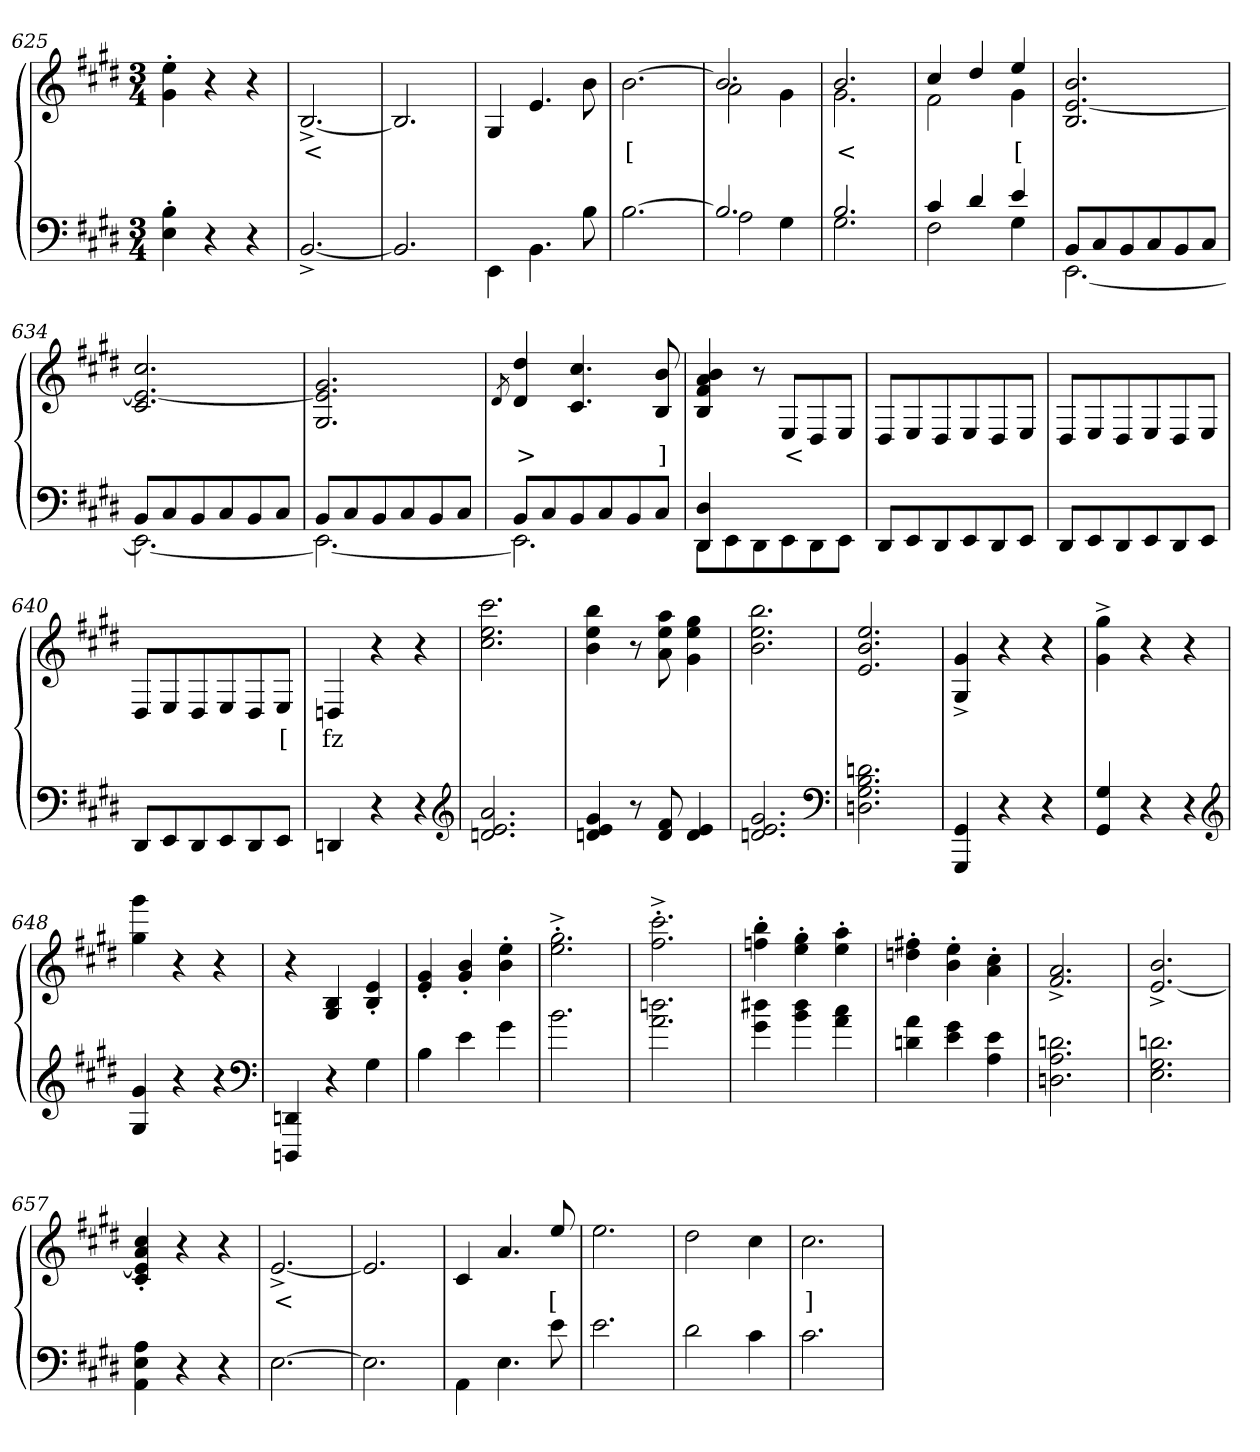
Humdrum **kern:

**kern	**kern	**text
*part2	*part1	*part1
*staff2	*staff1	*staff1
*clefF4	*clefG2	*
*k[f#c#g#d#]	*k[f#c#g#d#]	*
*M3/4	*M3/4	*
=625	=625	=625
4B'> 4E'>	4ee'> 4g#'>	.
4r	4r	.
4r	4r	.
=626	=626	=626
[2.BB^>	[2.B^>	<
=627	=627	=627
2.BB]	2.B]	.
=628	=628	=628
4EE\	4G#	.
4.BB\	4.e	.
8B\	8b	.
=629	=629	=629
[2.B	[2.b	[
=630	=630	=630
*^	*^	*
2.B]	2A	2.b]	2a	.
.	4G#	.	4g#	.
=631	=631	=631	=631	=631
2.B	2.G#	2.b	2.g#	<
=632	=632	=632	=632	=632
4c#	2F#	4cc#	2f#	.
4d#	.	4dd#	.	.
4e	4G#	4ee	4g#	[
*	*	*v	*v	*
=633	=633	=633	=633
8BBL	[2.EE	2.b [2.e 2.B	.
8C#	.	.	.
8BB	.	.	.
8C#	.	.	.
8BB	.	.	.
8C#J	.	.	.
=634	=634	=634	=634
8BBL	2.EE_	2.cc# 2.e_ 2.c#	.
8C#	.	.	.
8BB	.	.	.
8C#	.	.	.
8BB	.	.	.
8C#J	.	.	.
=635	=635	=635	=635
8BBL	2.EE_	2.g# 2.e] 2.G#	.
8C#	.	.	.
8BB	.	.	.
8C#	.	.	.
8BB	.	.	.
8C#J	.	.	.
=636	=636	=636	=636
.	.	8qd#/	.
8BBL	2.EE]	4dd# 4d#	>
8C#	.	.	.
8BB	.	4.cc# 4.c#	.
8C#	.	.	.
8BB	.	.	.
8C#J	.	8b 8B	]
=637	=637	=637	=637
4D# 4DD#	8DD#L	4b 4a 4f# 4B	.
.	8EE	.	.
2ryy	8DD#	8r	.
.	8EE	8EL	<
.	8DD#	8D#	.
.	8EEJ	8EJ	.
*v	*v	*	*
=638	=638	=638
8DD#L	8D#L	.
8EE	8E	.
8DD#	8D#	.
8EE	8E	.
8DD#	8D#	.
8EEJ	8EJ	.
=639	=639	=639
8DD#L	8D#L	.
8EE	8E	.
8DD#	8D#	.
8EE	8E	.
8DD#	8D#	.
8EEJ	8EJ	.
=640	=640	=640
8DD#L	8D#L	.
8EE	8E	.
8DD#	8D#	.
8EE	8E	.
8DD#	8D#	.
8EEJ	8EJ	[
=641	=641	=641
4DDn	4Dn	fz
4r	4r	.
4r	4r	.
*clefG2	*	*
=642	=642	=642
2.a 2.e 2.dn	2.ccc# 2.ee 2.cc#	.
=643	=643	=643
4g# 4e 4dn	4bb 4ee 4b	.
8r	8r	.
8f# 8d	8aa 8ee 8a	.
4e 4d	4gg# 4ee 4g#	.
=644	=644	=644
2.g# 2.e 2.dn	2.bb 2.ee 2.b	.
*clefF4	*	*
=645	=645	=645
2.dn 2.B 2.G# 2.Dn	2.ee 2.b 2.e	.
=646	=646	=646
4GG# 4GGG#	4g#^> 4G#^>	.
4r	4r	.
4r	4r	.
=647	=647	=647
4G# 4GG#	4gg#^> 4g#^>	.
4r	4r	.
4r	4r	.
*clefG2	*	*
=648	=648	=648
4g# 4G#	4ggg# 4gg#	.
4r	4r	.
4r	4r	.
*clefF4	*	*
=649	=649	=649
4DDn 4DDDn	4r	.
4r	4B 4G#	.
4G#	4e'> 4B'>	.
=650	=650	=650
4B	4g#'> 4e'>	.
4e	4b'> 4g#'>	.
4g#	4ee'> 4b'>	.
=651	=651	=651
2.b	2.gg#^>'> 2.ee^>'>	.
=652	=652	=652
2.ddn 2.a	2.ccc#^>'> 2.ff#^>'>	.
=653	=653	=653
4dd#X 4g#	4bb'> 4ffn'>	.
4dd# 4b	4gg#'> 4ee'>	.
4cc# 4a	4aa'> 4ee'>	.
=654	=654	=654
4a 4dn	4ff#X'> 4ddn'>	.
4g# 4e	4ee'> 4b'>	.
4e 4A	4cc#'> 4a'>	.
=655	=655	=655
2.dn 2.A 2.Dn	2.a^> 2.f#^>	.
=656	=656	=656
2.dn 2.G# 2.E	2.b^> [2.e^>	.
=657	=657	=657
4A 4E 4AA	4cc#'> 4a'> 4e]'> 4c#'>	.
4r	4r	.
4r	4r	.
=658	=658	=658
[2.E	[2.e^>	<
=659	=659	=659
2.E]	2.e]	.
=660	=660	=660
4AA\	4c#	.
4.E	4.a	.
8e	8ee/	[
=661	=661	=661
2.e	2.ee	.
=662	=662	=662
2d#	2dd#	.
4c#	4cc#	.
=663	=663	=663
2.c#	2.cc#	]
=	=	=
*-	*-	*-
